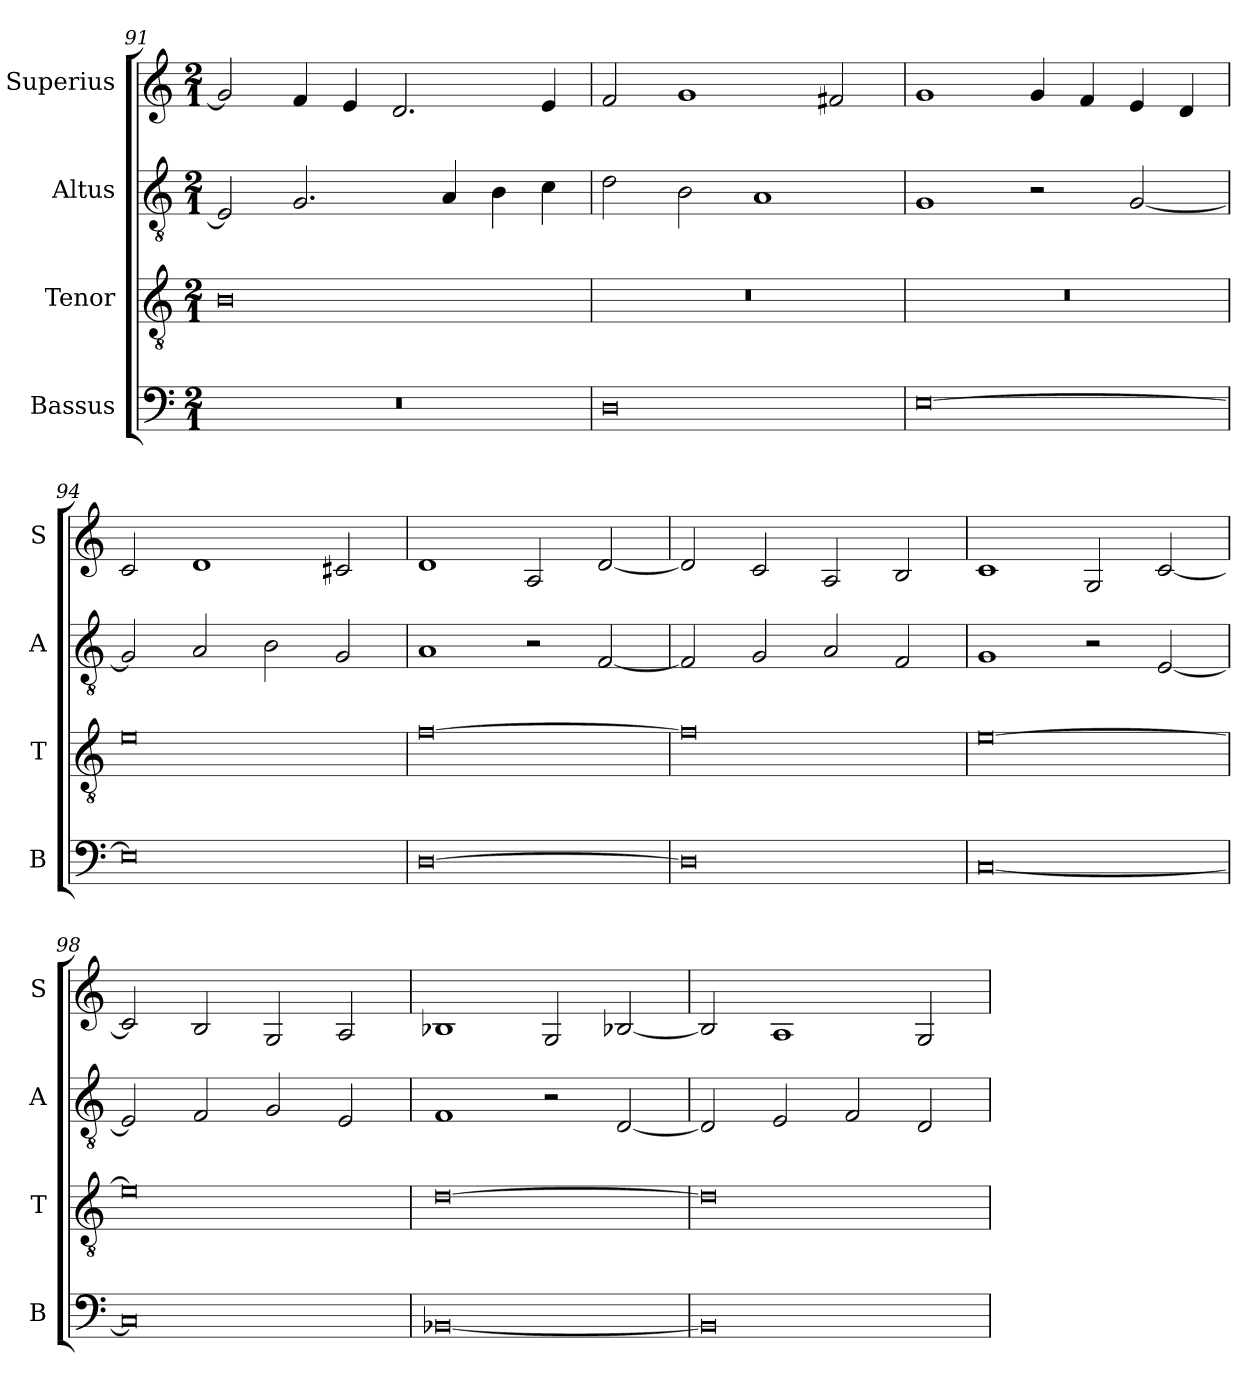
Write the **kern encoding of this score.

**kern	**kern	**kern	**kern
*part4	*part3	*part2	*part1
*staff4	*staff3	*staff2	*staff1
*I"Bassus	*I"Tenor	*I"Altus	*I"Superius
*I'B	*I'T	*I'A	*I'S
*clefF4	*clefGv2	*clefGv2	*clefG2
*k[]	*k[]	*k[]	*k[]
*M2/1	*M2/1	*M2/1	*M2/1
=91	=91	=91	=91
0r	0B	2E]	2g]
.	.	2.G	4f
.	.	.	4e
.	.	.	2.d
.	.	4A	.
.	.	4B	.
.	.	4c	4e
=92	=92	=92	=92
0D	0r	2d	2f
.	.	2B	1g
.	.	1A	.
.	.	.	2f#X
=93	=93	=93	=93
[0E	0r	1G	1g
.	.	2r	4g
.	.	.	4f
.	.	[2G	4e
.	.	.	4d
=94	=94	=94	=94
0E]	0e	2G]	2c
.	.	2A	1d
.	.	2B	.
.	.	2G	2c#X
=95	=95	=95	=95
[0D	[0f	1A	1d
.	.	2r	2A
.	.	[2F	[2d
=96	=96	=96	=96
0D]	0f]	2F]	2d]
.	.	2G	2c
.	.	2A	2A
.	.	2F	2B
=97	=97	=97	=97
[0C	[0e	1G	1c
.	.	2r	2G
.	.	[2E	[2c
=98	=98	=98	=98
0C]	0e]	2E]	2c]
.	.	2F	2B
.	.	2G	2G
.	.	2E	2A
=99	=99	=99	=99
[0BB-X	[0d	1F	1B-X
.	.	2r	2G
.	.	[2D	[2B-X
=100	=100	=100	=100
0BB-]	0d]	2D]	2B-]
.	.	2E	1A
.	.	2F	.
.	.	2D	2G
=	=	=	=
*-	*-	*-	*-
